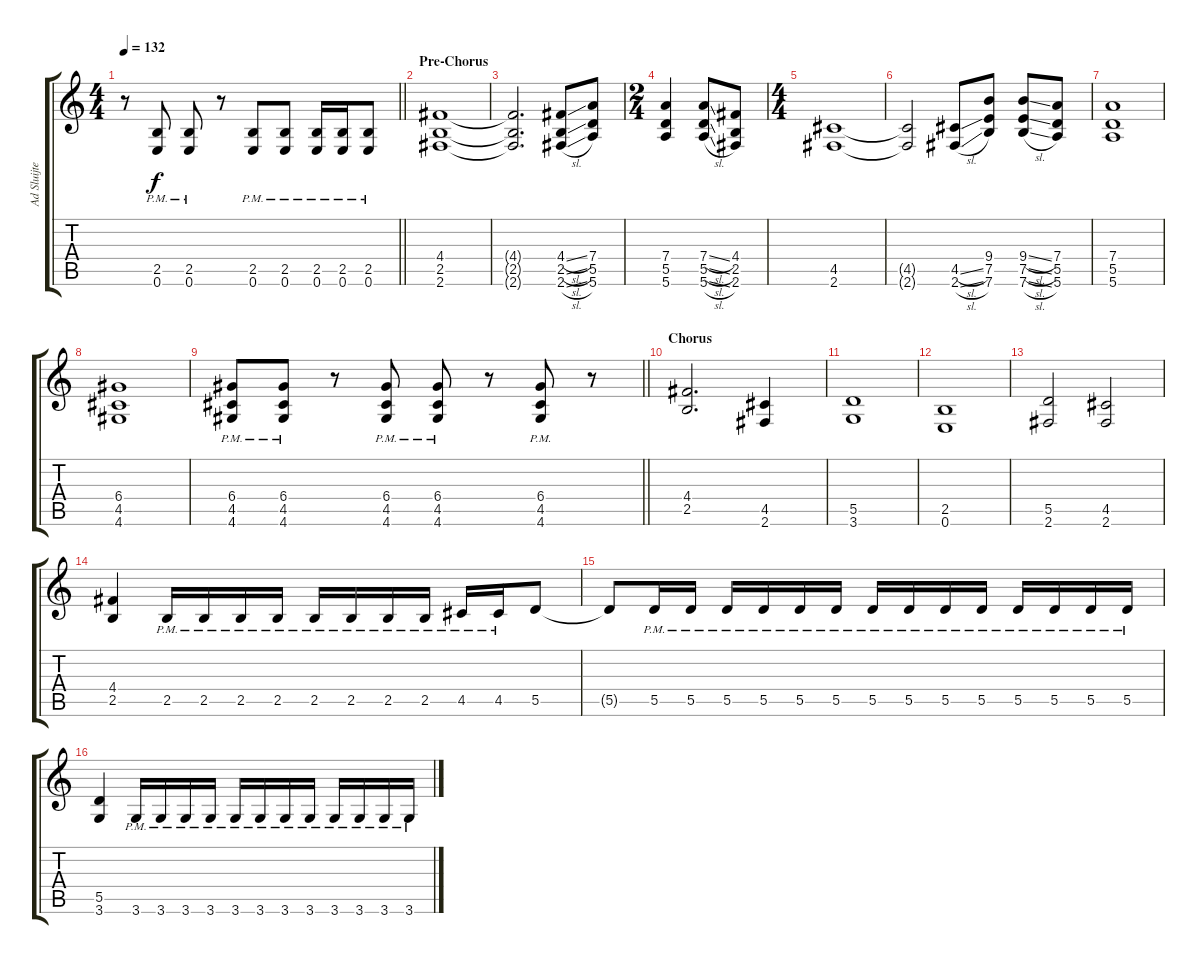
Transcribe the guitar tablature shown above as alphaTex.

\track ("Ad Sluijter" "Ad Sluijte") {instrument distortionguitar}
\staff {score tabs}
\tuning (E4 B3 G3 D3 A2 E2) {hide}
\ts (4 4)
\tempo 132
\clef g2
\barLineRight lightlight
\ks c
r.8{dy f} (2.5{pm} 0.6{pm}).8 (2.5{pm} 0.6{pm}).8 r.8 (2.5{pm} 0.6{pm}).8 (2.5{pm} 0.6{pm}).8 (2.5{pm} 0.6{pm}).16 (2.5{pm} 0.6{pm}).16 (2.5{pm} 0.6{pm}).8 |
\section ("" "Pre-Chorus")
(4.4 2.5 2.6).1 |
(4.4{t} 2.5{t} 2.6{t}).2{d} (4.4{sl} 2.5{sl} 2.6{sl}).8 (7.4 5.5 5.6).8 |
\ts (2 4)
(7.4 5.5 5.6).4 (7.4{sl} 5.5{sl} 5.6{sl}).8 (4.4 2.5 2.6).8 |
\ts (4 4)
(4.5 2.6).1 |
(4.5{t} 2.6{t}).2 (4.5{sl} 2.6{sl}).8 (9.4 7.5 7.6).8 (9.4{sl} 7.5{sl} 7.6{sl}).8 (7.4 5.5 5.6).8 |
(7.4 5.5 5.6).1 |
(6.4 4.5 4.6).1 |
\barLineRight lightlight
(6.4{pm} 4.5{pm} 4.6{pm}).8 (6.4{pm} 4.5{pm} 4.6{pm}).8 r.8 (6.4{pm} 4.5{pm} 4.6{pm}).8 (6.4{pm} 4.5{pm} 4.6{pm}).8 r.8 (6.4{pm} 4.5{pm} 4.6{pm}).8 r.8 |
\section ("" "Chorus")
(4.4 2.5).2{d} (4.5 2.6).4 |
(5.5 3.6).1 |
(2.5 0.6).1 |
(5.5 2.6).2 (4.5 2.6).2 |
(4.4 2.5).4 2.5{pm}.16 2.5{pm}.16 2.5{pm}.16 2.5{pm}.16 2.5{pm}.16 2.5{pm}.16 2.5{pm}.16 2.5{pm}.16 4.5{pm}.16 4.5{pm}.16 5.5.8 |
5.5{t}.8 5.5{pm}.16 5.5{pm}.16 5.5{pm}.16 5.5{pm}.16 5.5{pm}.16 5.5{pm}.16 5.5{pm}.16 5.5{pm}.16 5.5{pm}.16 5.5{pm}.16 5.5{pm}.16 5.5{pm}.16 5.5{pm}.16 5.5{pm}.16 |
(5.5 3.6).4 3.6{pm}.16 3.6{pm}.16 3.6{pm}.16 3.6{pm}.16 3.6{pm}.16 3.6{pm}.16 3.6{pm}.16 3.6{pm}.16 3.6{pm}.16 3.6{pm}.16 3.6{pm}.16 3.6{pm}.16
